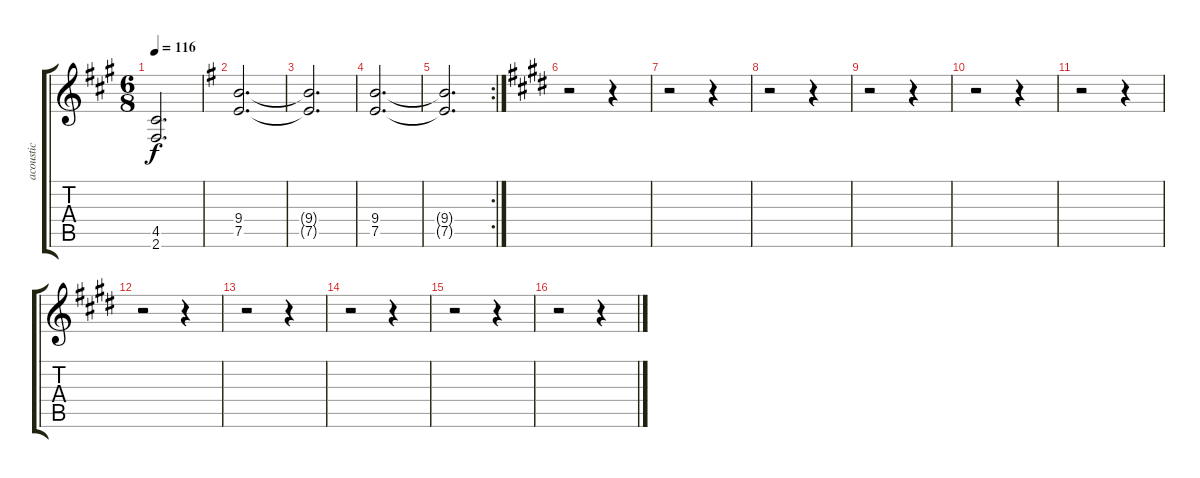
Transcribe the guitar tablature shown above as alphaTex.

\track ("acoustic" "acoustic") {instrument acousticguitarnylon}
\staff {score tabs}
\tuning (E4 B3 G3 D3 A2 E2) {hide}
\ts (6 8)
\tempo 116
\clef g2
\ks a
(4.5{t} 2.6{t}).2{d dy f} |
\ks g
(9.4 7.5).2{d} |
(9.4{t} 7.5{t}).2{d} |
(9.4 7.5).2{d} |
\rc 2
(9.4{t} 7.5{t}).2{d} |
\ks e
r.2 r.4 |
r.2 r.4 |
r.2 r.4 |
r.2 r.4 |
r.2 r.4 |
r.2 r.4 |
r.2 r.4 |
r.2 r.4 |
r.2 r.4 |
r.2 r.4 |
r.2 r.4
